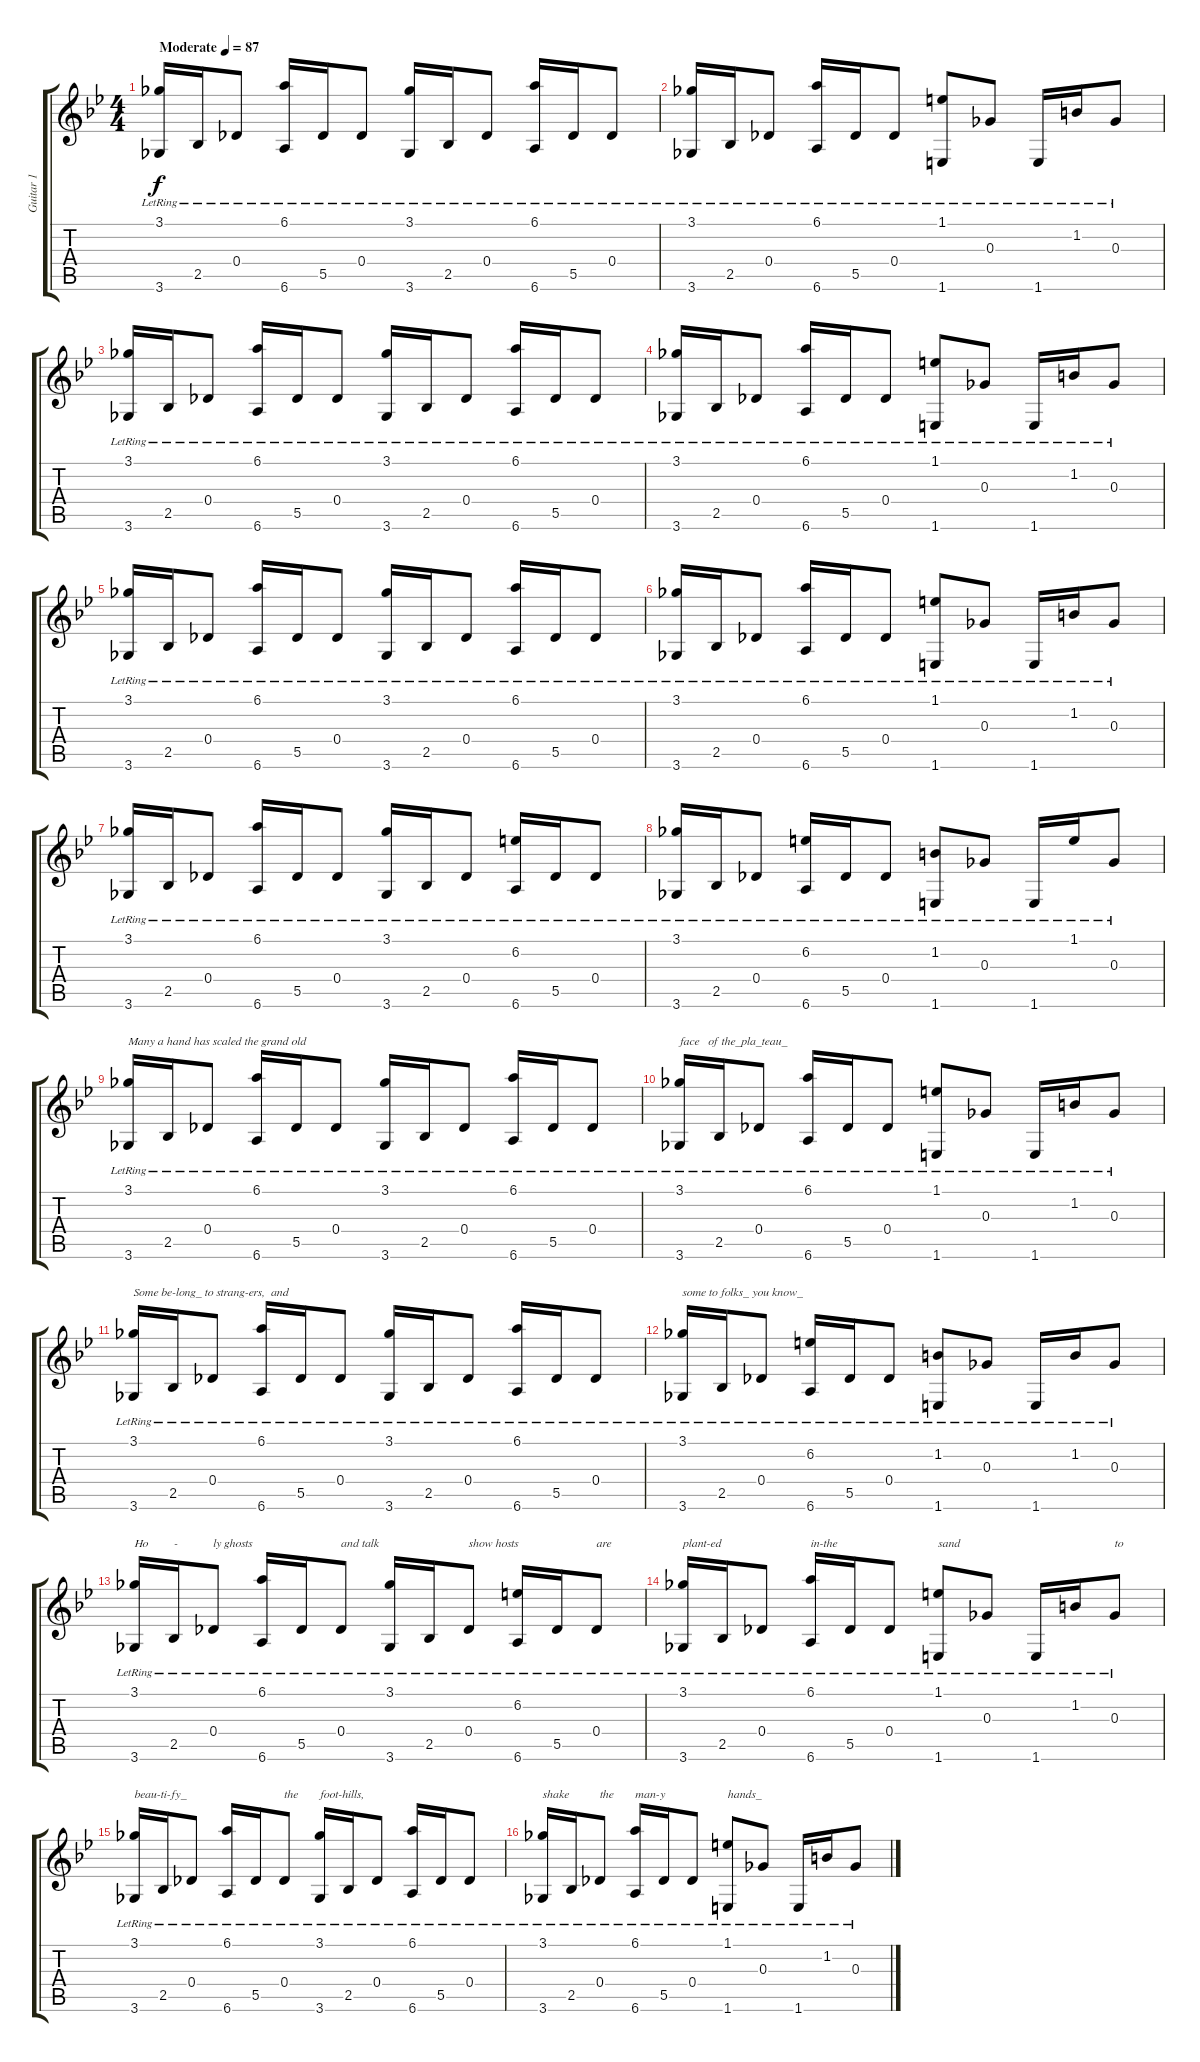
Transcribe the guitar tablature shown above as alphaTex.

\track ("Guitar 1" "Guitar 1") {instrument acousticguitarsteel}
\staff {score tabs}
\tuning (Eb4 Bb3 Gb3 Db3 Ab2 Eb2) {hide}
\ts (4 4)
\tempo (87 "Moderate")
\clef g2
\ks bb
(3.1{lr} 3.6{lr}).16{dy f instrument acousticguitarsteel} 2.5{lr}.16 0.4{lr}.8 (6.1{lr} 6.6{lr}).16 5.5{lr}.16 0.4{lr}.8 (3.1{lr} 3.6{lr}).16 2.5{lr}.16 0.4{lr}.8 (6.1{lr} 6.6{lr}).16 5.5{lr}.16 0.4{lr}.8 |
(3.1{lr} 3.6{lr}).16 2.5{lr}.16 0.4{lr}.8 (6.1{lr} 6.6{lr}).16 5.5{lr}.16 0.4{lr}.8 (1.1{lr} 1.6{lr}).8 0.3{lr}.8 1.6{lr}.16 1.2{lr}.16 0.3{lr}.8 |
(3.1{lr} 3.6{lr}).16 2.5{lr}.16 0.4{lr}.8 (6.1{lr} 6.6{lr}).16 5.5{lr}.16 0.4{lr}.8 (3.1{lr} 3.6{lr}).16 2.5{lr}.16 0.4{lr}.8 (6.1{lr} 6.6{lr}).16 5.5{lr}.16 0.4{lr}.8 |
(3.1{lr} 3.6{lr}).16 2.5{lr}.16 0.4{lr}.8 (6.1{lr} 6.6{lr}).16 5.5{lr}.16 0.4{lr}.8 (1.1{lr} 1.6{lr}).8 0.3{lr}.8 1.6{lr}.16 1.2{lr}.16 0.3{lr}.8 |
(3.1{lr} 3.6{lr}).16 2.5{lr}.16 0.4{lr}.8 (6.1{lr} 6.6{lr}).16 5.5{lr}.16 0.4{lr}.8 (3.1{lr} 3.6{lr}).16 2.5{lr}.16 0.4{lr}.8 (6.1{lr} 6.6{lr}).16 5.5{lr}.16 0.4{lr}.8 |
(3.1{lr} 3.6{lr}).16 2.5{lr}.16 0.4{lr}.8 (6.1{lr} 6.6{lr}).16 5.5{lr}.16 0.4{lr}.8 (1.1{lr} 1.6{lr}).8 0.3{lr}.8 1.6{lr}.16 1.2{lr}.16 0.3{lr}.8 |
(3.1{lr} 3.6{lr}).16 2.5{lr}.16 0.4{lr}.8 (6.1{lr} 6.6{lr}).16 5.5{lr}.16 0.4{lr}.8 (3.1{lr} 3.6{lr}).16 2.5{lr}.16 0.4{lr}.8 (6.2{lr} 6.6{lr}).16 5.5{lr}.16 0.4{lr}.8 |
(3.1{lr} 3.6{lr}).16 2.5{lr}.16 0.4{lr}.8 (6.2{lr} 6.6{lr}).16 5.5{lr}.16 0.4{lr}.8 (1.2{lr} 1.6{lr}).8 0.3{lr}.8 1.6{lr}.16 1.1{lr}.16 0.3{lr}.8 |
(3.1{lr} 3.6{lr}).16{txt "Many a hand has scaled the grand old"} 2.5{lr}.16 0.4{lr}.8 (6.1{lr} 6.6{lr}).16 5.5{lr}.16 0.4{lr}.8 (3.1{lr} 3.6{lr}).16 2.5{lr}.16 0.4{lr}.8 (6.1{lr} 6.6{lr}).16 5.5{lr}.16 0.4{lr}.8 |
(3.1{lr} 3.6{lr}).16{txt "face   of the_pla_teau_"} 2.5{lr}.16 0.4{lr}.8 (6.1{lr} 6.6{lr}).16 5.5{lr}.16 0.4{lr}.8 (1.1{lr} 1.6{lr}).8 0.3{lr}.8 1.6{lr}.16 1.2{lr}.16 0.3{lr}.8 |
(3.1{lr} 3.6{lr}).16{txt "Some be-long_ to strang-ers,  and"} 2.5{lr}.16 0.4{lr}.8 (6.1{lr} 6.6{lr}).16 5.5{lr}.16 0.4{lr}.8 (3.1{lr} 3.6{lr}).16 2.5{lr}.16 0.4{lr}.8 (6.1{lr} 6.6{lr}).16 5.5{lr}.16 0.4{lr}.8 |
(3.1{lr} 3.6{lr}).16{txt "some to folks_ you know_"} 2.5{lr}.16 0.4{lr}.8 (6.2{lr} 6.6{lr}).16 5.5{lr}.16 0.4{lr}.8 (1.2{lr} 1.6{lr}).8 0.3{lr}.8 1.6{lr}.16 1.2{lr}.16 0.3{lr}.8 |
(3.1{lr} 3.6{lr}).16{txt "Ho"} 2.5{lr}.16{txt "-"} 0.4{lr}.8{txt "ly ghosts"} (6.1{lr} 6.6{lr}).16 5.5{lr}.16 0.4{lr}.8{txt "and talk"} (3.1{lr} 3.6{lr}).16 2.5{lr}.16 0.4{lr}.8{txt "show hosts"} (6.2{lr} 6.6{lr}).16 5.5{lr}.16 0.4{lr}.8{txt "are"} |
(3.1{lr} 3.6{lr}).16{txt "plant-ed"} 2.5{lr}.16 0.4{lr}.8 (6.1{lr} 6.6{lr}).16{txt "in-the"} 5.5{lr}.16 0.4{lr}.8 (1.1{lr} 1.6{lr}).8{txt "sand"} 0.3{lr}.8 1.6{lr}.16 1.2{lr}.16 0.3{lr}.8{txt "to"} |
(3.1{lr} 3.6{lr}).16{txt "beau-ti-fy_"} 2.5{lr}.16 0.4{lr}.8 (6.1{lr} 6.6{lr}).16 5.5{lr}.16 0.4{lr}.8{txt "the"} (3.1{lr} 3.6{lr}).16{txt "foot-hills,"} 2.5{lr}.16 0.4{lr}.8 (6.1{lr} 6.6{lr}).16 5.5{lr}.16 0.4{lr}.8 |
(3.1{lr} 3.6{lr}).16{txt "shake"} 2.5{lr}.16 0.4{lr}.8{txt "the"} (6.1{lr} 6.6{lr}).16{txt "man-y"} 5.5{lr}.16 0.4{lr}.8 (1.1{lr} 1.6{lr}).8{txt "hands_"} 0.3{lr}.8 1.6{lr}.16 1.2{lr}.16 0.3{lr}.8
